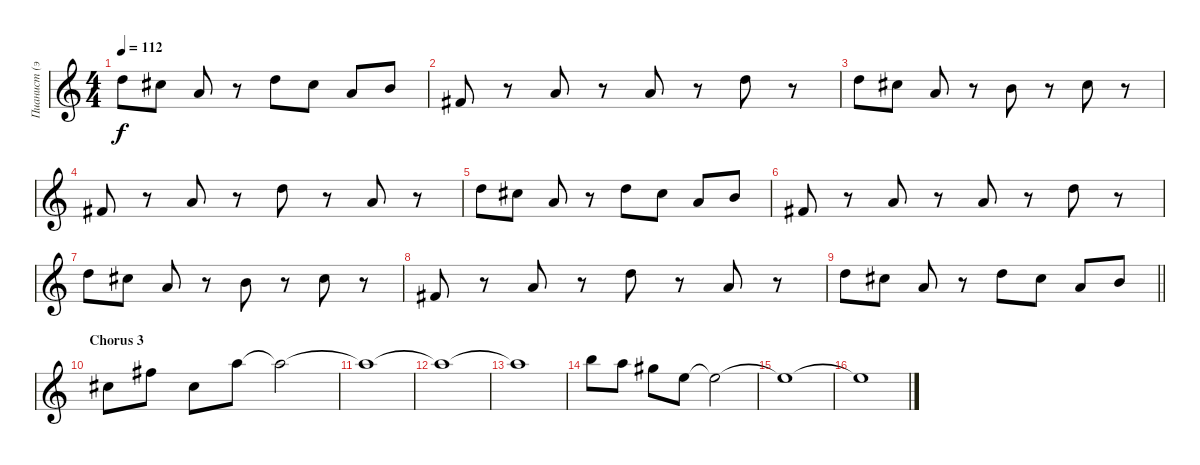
\track ("Пианист (эффект)" "Пианист (э") {instrument pad1newage}
\staff {score}
\tuning (E5 B4 G4 D4 A3 E3) {hide}
\ts (4 4)
\tempo 112
\clef g2
\ks c
3.2.8{dy f} 2.2.8 2.3.8 r.8 3.2.8 2.2.8 2.3.8 4.3.8 |
4.4.8 r.8 2.3.8 r.8 2.3.8 r.8 3.2.8 r.8 |
3.2.8 2.2.8 2.3.8 r.8 4.3.8 r.8 6.3.8 r.8 |
4.4.8 r.8 2.3.8 r.8 3.2.8 r.8 2.3.8 r.8 |
3.2.8 2.2.8 2.3.8 r.8 3.2.8 2.2.8 2.3.8 4.3.8 |
4.4.8 r.8 2.3.8 r.8 2.3.8 r.8 3.2.8 r.8 |
3.2.8 2.2.8 2.3.8 r.8 4.3.8 r.8 6.3.8 r.8 |
4.4.8 r.8 2.3.8 r.8 3.2.8 r.8 2.3.8 r.8 |
\barLineRight lightlight
3.2.8 2.2.8 2.3.8 r.8 3.2.8 2.2.8 2.3.8 4.3.8 |
\section ("" "Chorus 3")
11.4.8 11.3.8 11.4.8 10.2.8 10.2{t}.2 |
10.2{t}.1 |
10.2{t}.1 |
10.2{t}.1 |
12.2.8 14.3.8 13.3.8 14.4.8 14.4{t}.2 |
14.4{t}.1 |
14.4{t}.1
